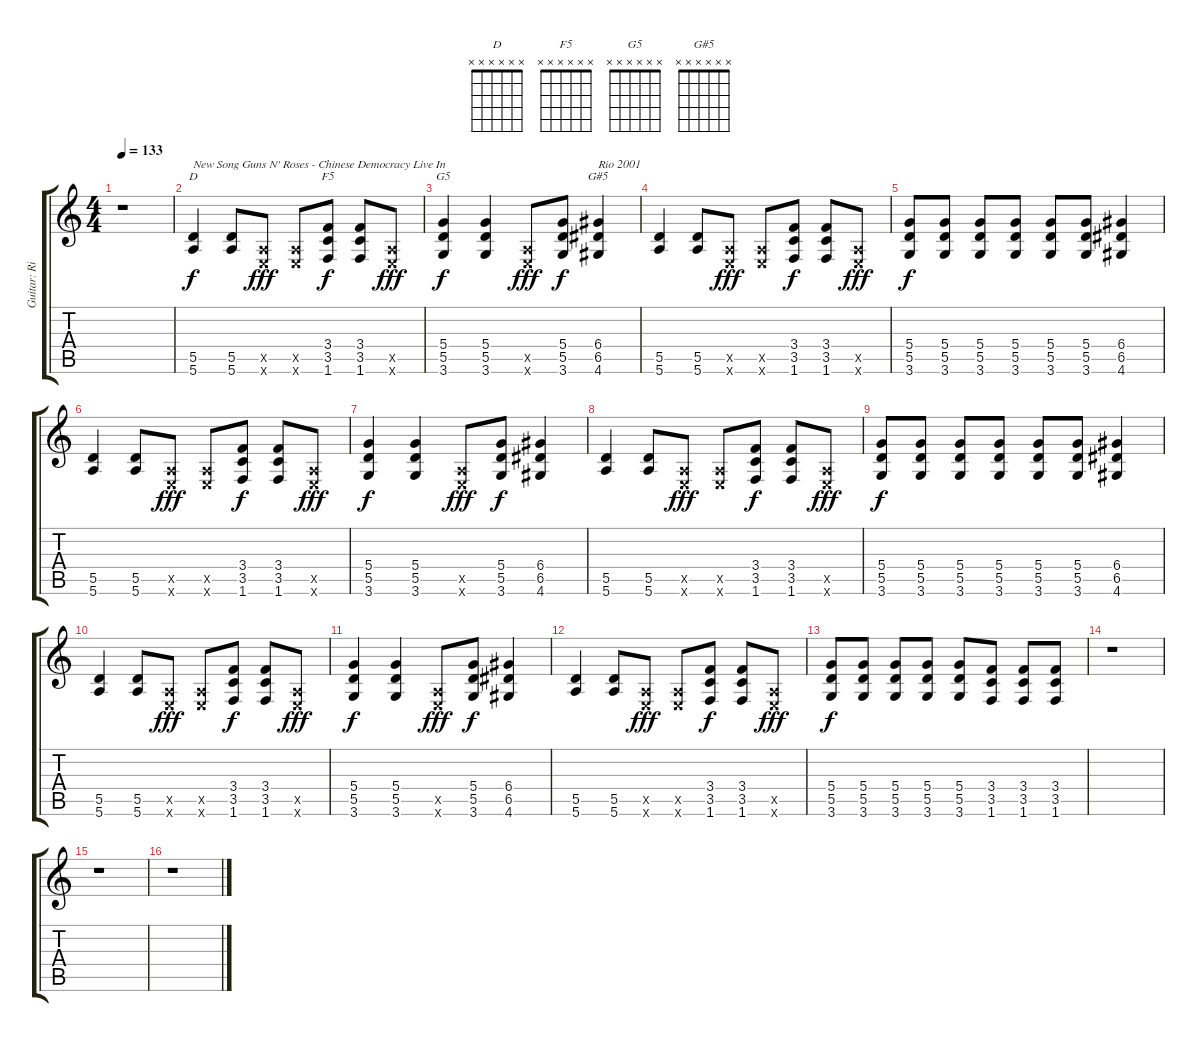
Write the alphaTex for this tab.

\track ("Guitar: Ritchard Fortus" "Guitar: Ri") {instrument overdrivenguitar}
\staff {score tabs}
\tuning (E4 B3 G3 D3 A2 E2) {hide}
\chord ("D" x x x x x x) {firstfret 0}
\chord ("F5" x x x x x x) {firstfret 0}
\chord ("G5" x x x x x x) {firstfret 0}
\chord ("G#5" x x x x x x) {firstfret 0}
\ts (4 4)
\tempo 133
\clef g2
\ks c
r.1{dy f instrument overdrivenguitar} |
(5.5 5.6).4{ch "D" txt "New Song Guns N' Roses - Chinese Democracy Live In"} (5.5 5.6).8 (0.5{x} 0.6{x}).8{dy fff} (0.5{x} 0.6{x}).8 (3.4 3.5 1.6).8{ch "F5" dy f} (3.4 3.5 1.6).8 (0.5{x} 0.6{x}).8{dy fff} |
(5.4 5.5 3.6).4{ch "G5" dy f} (5.4 5.5 3.6).4 (0.5{x} 0.6{x}).8{dy fff} (5.4 5.5 3.6).8{dy f} (6.4 6.5 4.6).4{ch "G#5" txt "Rio 2001"} |
(5.5 5.6).4 (5.5 5.6).8 (0.5{x} 0.6{x}).8{dy fff} (0.5{x} 0.6{x}).8 (3.4 3.5 1.6).8{dy f} (3.4 3.5 1.6).8 (0.5{x} 0.6{x}).8{dy fff} |
(5.4 5.5 3.6).8{dy f} (5.4 5.5 3.6).8 (5.4 5.5 3.6).8 (5.4 5.5 3.6).8 (5.4 5.5 3.6).8 (5.4 5.5 3.6).8 (6.4 6.5 4.6).4 |
(5.5 5.6).4 (5.5 5.6).8 (0.5{x} 0.6{x}).8{dy fff} (0.5{x} 0.6{x}).8 (3.4 3.5 1.6).8{dy f} (3.4 3.5 1.6).8 (0.5{x} 0.6{x}).8{dy fff} |
(5.4 5.5 3.6).4{dy f} (5.4 5.5 3.6).4 (0.5{x} 0.6{x}).8{dy fff} (5.4 5.5 3.6).8{dy f} (6.4 6.5 4.6).4 |
(5.5 5.6).4 (5.5 5.6).8 (0.5{x} 0.6{x}).8{dy fff} (0.5{x} 0.6{x}).8 (3.4 3.5 1.6).8{dy f} (3.4 3.5 1.6).8 (0.5{x} 0.6{x}).8{dy fff} |
(5.4 5.5 3.6).8{dy f} (5.4 5.5 3.6).8 (5.4 5.5 3.6).8 (5.4 5.5 3.6).8 (5.4 5.5 3.6).8 (5.4 5.5 3.6).8 (6.4 6.5 4.6).4 |
(5.5 5.6).4 (5.5 5.6).8 (0.5{x} 0.6{x}).8{dy fff} (0.5{x} 0.6{x}).8 (3.4 3.5 1.6).8{dy f} (3.4 3.5 1.6).8 (0.5{x} 0.6{x}).8{dy fff} |
(5.4 5.5 3.6).4{dy f} (5.4 5.5 3.6).4 (0.5{x} 0.6{x}).8{dy fff} (5.4 5.5 3.6).8{dy f} (6.4 6.5 4.6).4 |
(5.5 5.6).4 (5.5 5.6).8 (0.5{x} 0.6{x}).8{dy fff} (0.5{x} 0.6{x}).8 (3.4 3.5 1.6).8{dy f} (3.4 3.5 1.6).8 (0.5{x} 0.6{x}).8{dy fff} |
(5.4 5.5 3.6).8{dy f} (5.4 5.5 3.6).8 (5.4 5.5 3.6).8 (5.4 5.5 3.6).8 (5.4 5.5 3.6).8 (3.4 3.5 1.6).8 (3.4 3.5 1.6).8 (3.4 3.5 1.6).8 |
r.1 |
r.1 |
r.1
